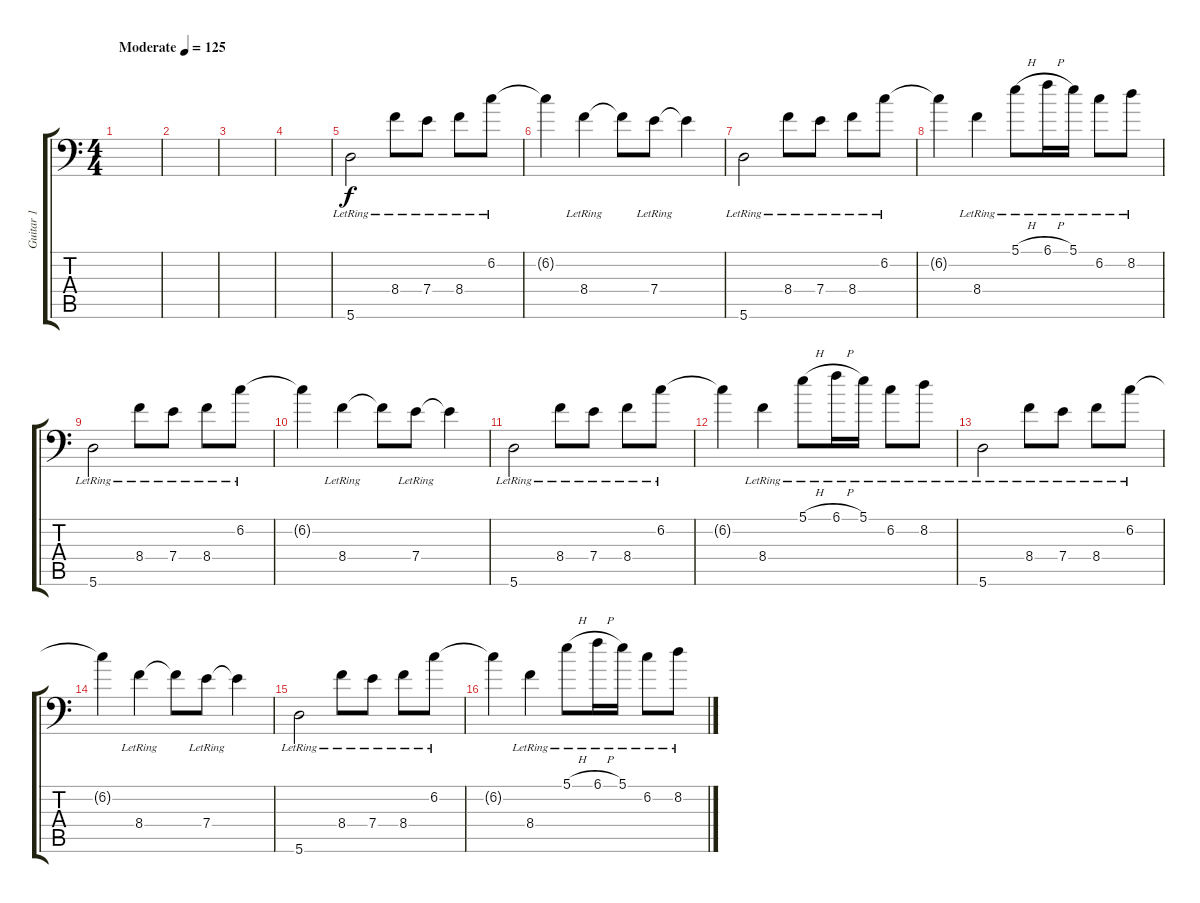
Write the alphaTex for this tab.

\track ("Guitar 1" "Guitar 1") {instrument acousticguitarsteel}
\staff {score tabs}
\tuning (B3 Gb3 D3 A2 E2 A1) {hide}
\ts (4 4)
\tempo (125 "Moderate")
\clef f4
\ks c
|
|
|
|
5.6{lr}.2 8.4{lr}.8 7.4{lr}.8 8.4{lr}.8 6.2{lr}.8 |
6.2{t}.4 8.4{lr}.4 8.4{t}.8 7.4{lr}.8 7.4{t}.4 |
5.6{lr}.2 8.4{lr}.8 7.4{lr}.8 8.4{lr}.8 6.2{lr}.8 |
6.2{t}.4 8.4{lr}.4 5.1{h lr}.8 6.1{h lr}.16 5.1{lr}.16 6.2{lr}.8 8.2{lr}.8 |
5.6{lr}.2 8.4{lr}.8 7.4{lr}.8 8.4{lr}.8 6.2{lr}.8 |
6.2{t}.4 8.4{lr}.4 8.4{t}.8 7.4{lr}.8 7.4{t}.4 |
5.6{lr}.2 8.4{lr}.8 7.4{lr}.8 8.4{lr}.8 6.2{lr}.8 |
6.2{t}.4 8.4{lr}.4 5.1{h lr}.8 6.1{h lr}.16 5.1{lr}.16 6.2{lr}.8 8.2{lr}.8 |
5.6{lr}.2 8.4{lr}.8 7.4{lr}.8 8.4{lr}.8 6.2{lr}.8 |
6.2{t}.4 8.4{lr}.4 8.4{t}.8 7.4{lr}.8 7.4{t}.4 |
5.6{lr}.2 8.4{lr}.8 7.4{lr}.8 8.4{lr}.8 6.2{lr}.8 |
6.2{t}.4 8.4{lr}.4 5.1{h lr}.8 6.1{h lr}.16 5.1{lr}.16 6.2{lr}.8 8.2{lr}.8
